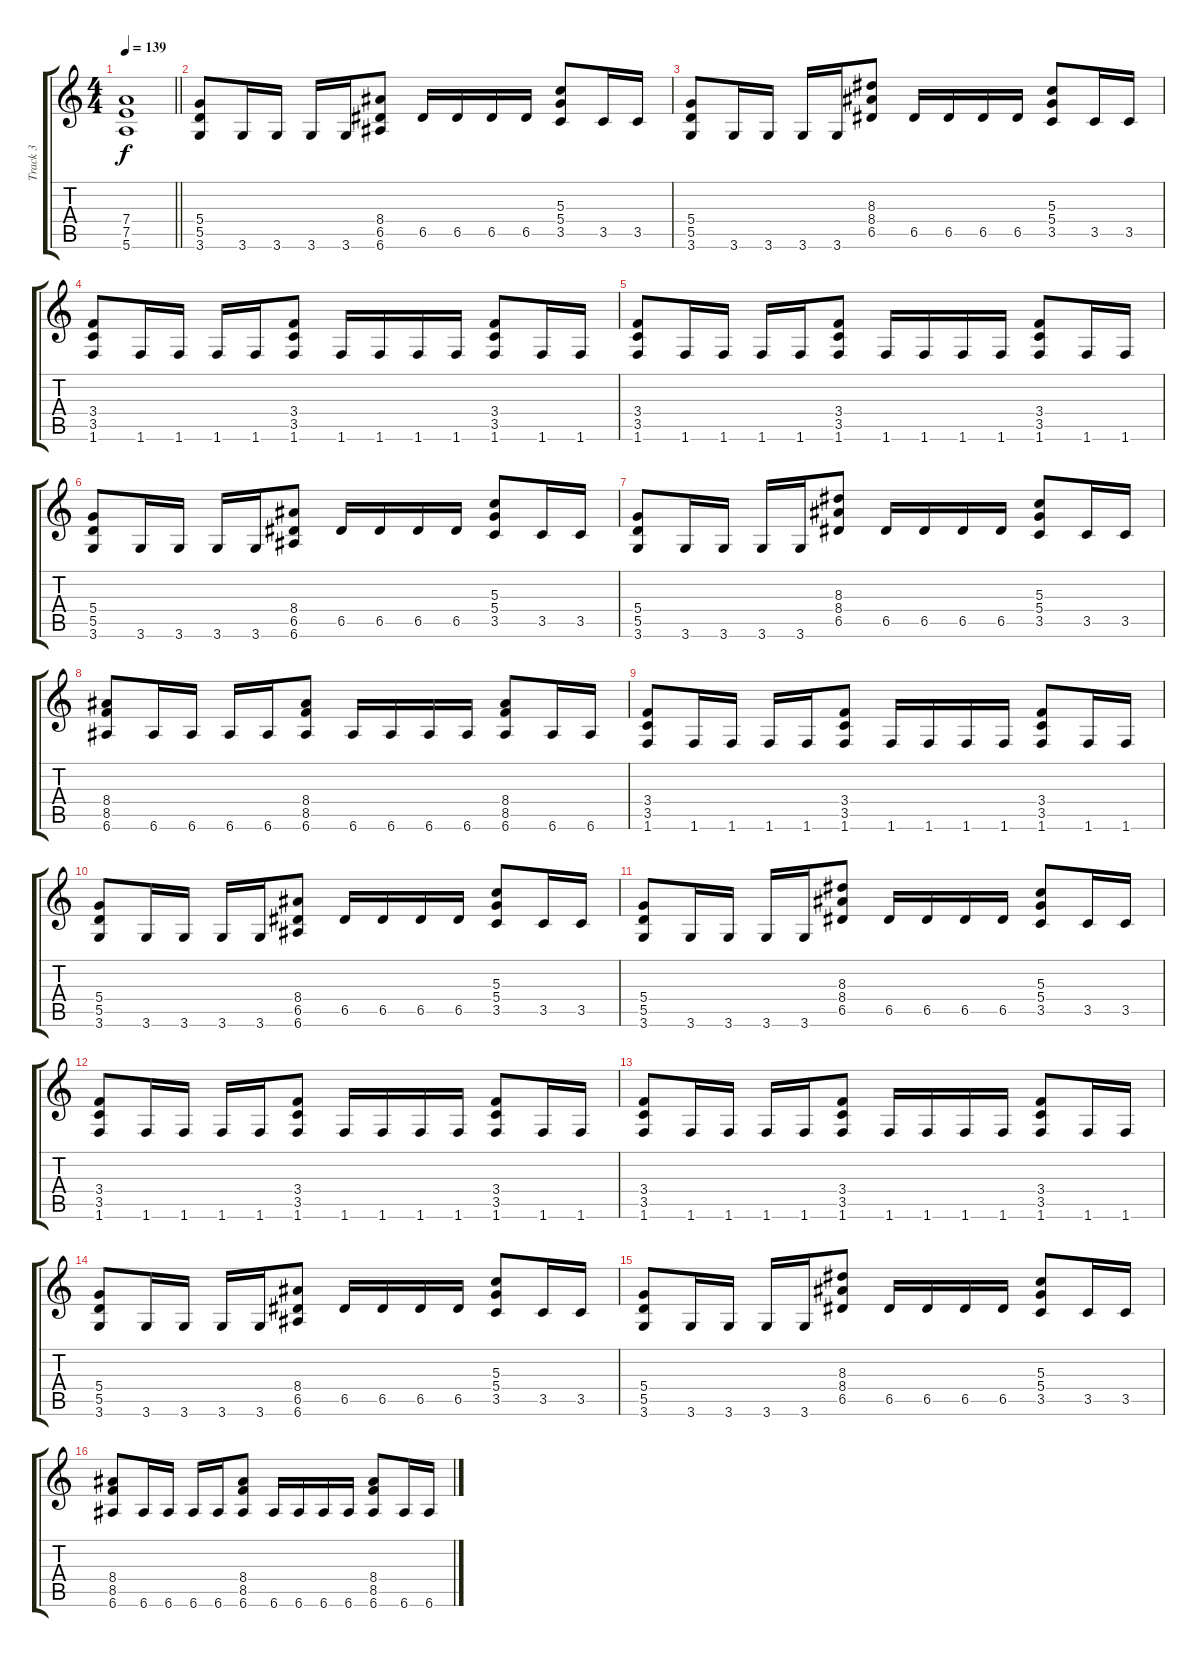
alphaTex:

\track ("Track 3" "Track 3") {instrument distortionguitar}
\staff {score tabs}
\tuning (E4 B3 G3 D3 A2 E2) {hide}
\ts (4 4)
\tempo 139
\clef g2
\barLineRight lightlight
\ks c
(7.4 7.5 5.6).1{dy f} |
(5.4 5.5 3.6).8 3.6.16 3.6.16 3.6.16 3.6.16 (8.4 6.5 6.6).8 6.5.16 6.5.16 6.5.16 6.5.16 (5.3 5.4 3.5).8 3.5.16 3.5.16 |
(5.4 5.5 3.6).8 3.6.16 3.6.16 3.6.16 3.6.16 (8.3 8.4 6.5).8 6.5.16 6.5.16 6.5.16 6.5.16 (5.3 5.4 3.5).8 3.5.16 3.5.16 |
(3.4 3.5 1.6).8 1.6.16 1.6.16 1.6.16 1.6.16 (3.4 3.5 1.6).8 1.6.16 1.6.16 1.6.16 1.6.16 (3.4 3.5 1.6).8 1.6.16 1.6.16 |
(3.4 3.5 1.6).8 1.6.16 1.6.16 1.6.16 1.6.16 (3.4 3.5 1.6).8 1.6.16 1.6.16 1.6.16 1.6.16 (3.4 3.5 1.6).8 1.6.16 1.6.16 |
(5.4 5.5 3.6).8 3.6.16 3.6.16 3.6.16 3.6.16 (8.4 6.5 6.6).8 6.5.16 6.5.16 6.5.16 6.5.16 (5.3 5.4 3.5).8 3.5.16 3.5.16 |
(5.4 5.5 3.6).8 3.6.16 3.6.16 3.6.16 3.6.16 (8.3 8.4 6.5).8 6.5.16 6.5.16 6.5.16 6.5.16 (5.3 5.4 3.5).8 3.5.16 3.5.16 |
(8.4 8.5 6.6).8 6.6.16 6.6.16 6.6.16 6.6.16 (8.4 8.5 6.6).8 6.6.16 6.6.16 6.6.16 6.6.16 (8.4 8.5 6.6).8 6.6.16 6.6.16 |
(3.4 3.5 1.6).8 1.6.16 1.6.16 1.6.16 1.6.16 (3.4 3.5 1.6).8 1.6.16 1.6.16 1.6.16 1.6.16 (3.4 3.5 1.6).8 1.6.16 1.6.16 |
(5.4 5.5 3.6).8 3.6.16 3.6.16 3.6.16 3.6.16 (8.4 6.5 6.6).8 6.5.16 6.5.16 6.5.16 6.5.16 (5.3 5.4 3.5).8 3.5.16 3.5.16 |
(5.4 5.5 3.6).8 3.6.16 3.6.16 3.6.16 3.6.16 (8.3 8.4 6.5).8 6.5.16 6.5.16 6.5.16 6.5.16 (5.3 5.4 3.5).8 3.5.16 3.5.16 |
(3.4 3.5 1.6).8 1.6.16 1.6.16 1.6.16 1.6.16 (3.4 3.5 1.6).8 1.6.16 1.6.16 1.6.16 1.6.16 (3.4 3.5 1.6).8 1.6.16 1.6.16 |
(3.4 3.5 1.6).8 1.6.16 1.6.16 1.6.16 1.6.16 (3.4 3.5 1.6).8 1.6.16 1.6.16 1.6.16 1.6.16 (3.4 3.5 1.6).8 1.6.16 1.6.16 |
(5.4 5.5 3.6).8 3.6.16 3.6.16 3.6.16 3.6.16 (8.4 6.5 6.6).8 6.5.16 6.5.16 6.5.16 6.5.16 (5.3 5.4 3.5).8 3.5.16 3.5.16 |
(5.4 5.5 3.6).8 3.6.16 3.6.16 3.6.16 3.6.16 (8.3 8.4 6.5).8 6.5.16 6.5.16 6.5.16 6.5.16 (5.3 5.4 3.5).8 3.5.16 3.5.16 |
(8.4 8.5 6.6).8 6.6.16 6.6.16 6.6.16 6.6.16 (8.4 8.5 6.6).8 6.6.16 6.6.16 6.6.16 6.6.16 (8.4 8.5 6.6).8 6.6.16 6.6.16
